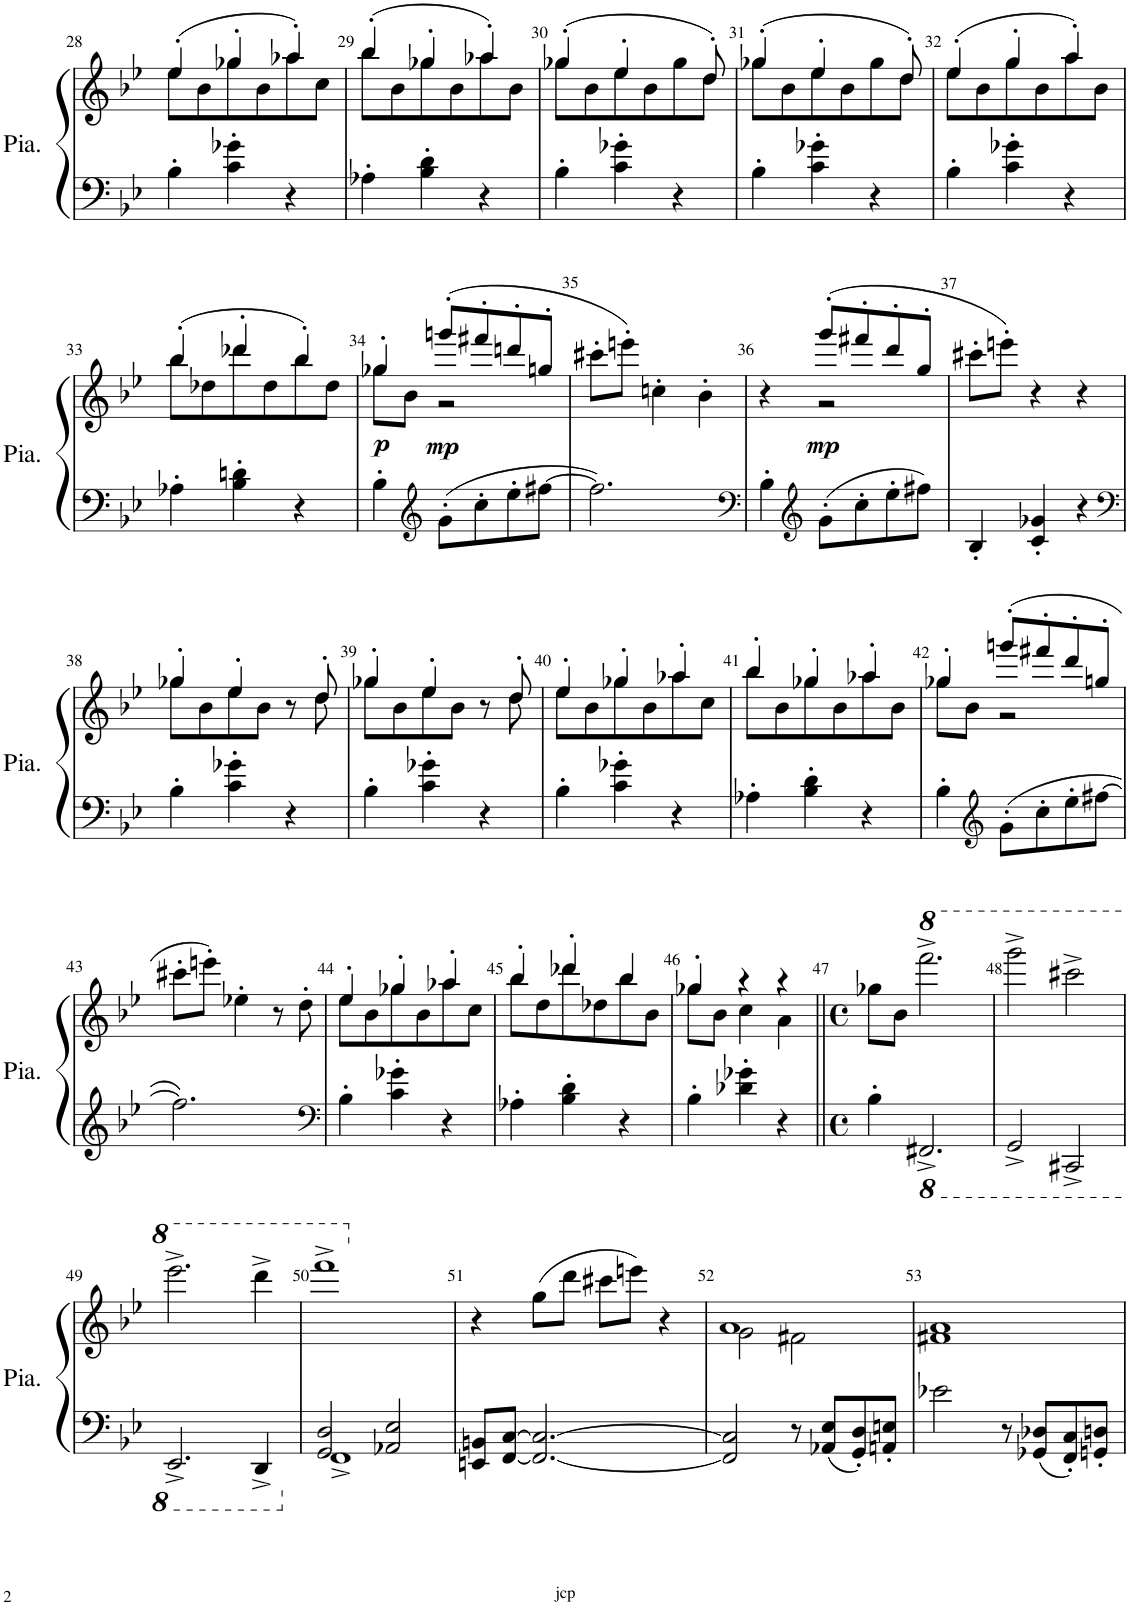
**kern	**kern	**dynam
*part1	*part1	*part1
*staff2	*staff1	*staff1/2
*I"Piano	*	*
*I'Pia.	*	*
!!LO:PB:g=z
*clefF4	*clefG2	*
*k[b-e-]	*k[b-e-]	*
*M3/4	*M3/4	*
=28	=28	=28
*	*^	*
4B-'\	(4ee-'/	8ee-\L	.
.	.	8b-\	.
4c\' 4g-X\'	4gg-X'/	8gg-\	.
.	.	8b-\	.
4r	4aa-X'/)	8aa-\	.
.	.	8cc\J	.
=29	=29	=29	=29
4A-X'\	(4bb-'/	8bb-\L	.
.	.	8b-\	.
4B-\' 4d\'	4gg-X'/	8gg-\	.
.	.	8b-\	.
4r	4aa-X'/)	8aa-\	.
.	.	8b-\J	.
=30	=30	=30	=30
4B-'\	(4gg-X'/	8gg-\L	.
.	.	8b-\	.
4c\' 4g-X\'	4ee-'/	8ee-\	.
.	.	8b-\	.
4r	8ryy	8gg-\	.
.	8dd'/)	8dd\J	.
=31	=31	=31	=31
4B-'\	(4gg-X'/	8gg-\L	.
.	.	8b-\	.
4c\' 4g-X\'	4ee-'/	8ee-\	.
.	.	8b-\	.
4r	8ryy	8gg-\	.
.	8dd'/)	8dd\J	.
=32	=32	=32	=32
4B-'\	(4ee-'/	8ee-\L	.
.	.	8b-\	.
4c\' 4g-X\'	4gg'/	8gg\	.
.	.	8b-\	.
4r	4aa'/)	8aa\	.
.	.	8b-\J	.
!!LO:LB:g=z	!!
=33	=33	=33	=33
4A-X'\	(4bb-'/	8bb-\L	.
.	.	8dd-X\	.
4B-\' 4dn\'	4ddd-X'/	8ddd-\	.
.	.	8dd-\	.
4r	4bb-'/)	8bb-\	.
.	.	8dd-\J	.
=34	=34	=34	=34
!	!	!	!LO:DY:b
4B-'\	4gg-X'/	8gg-\L	p
.	.	8b-\J	.
*clefG2	*	*	*
!	!	!	!LO:DY:b
8g'\L	(8gggn'/L	2r	mp
8cc'\	8fff#X'/	.	.
8ee-'\	8dddn'/	.	.
[8ff#X\J	8ggn'/J	.	.
*	*v	*v	*
=35	=35	=35
2.ff#\]	8ccc#X'\L	.
.	8eeen'\J)	.
.	4ccn'\	.
.	4b-'\	.
=36	=36	=36
*clefF4	*	*
*	*^	*
4B-'\	4r	4ryy	.
*clefG2	*	*	*
!	!	!	!LO:DY:b
8g'\L	(8ggg'/L	2r	mp
8cc'\	8fff#X'/	.	.
8ee-'\	8ddd'/	.	.
8ff#X\J	8gg'/J	.	.
*	*v	*v	*
=37	=37	=37
4B-'/	8ccc#X'\L	.
.	8eeen'\J)	.
4c/' 4g-X/'	4r	.
4r	4r	.
!!LO:LB:g=z
=38	=38	=38
*clefF4	*	*
*	*^	*
4B-'\	4gg-X'/	8gg-\L	.
.	.	8b-\	.
4c\' 4g-X\'	4ee-'/	8ee-\	.
.	.	8b-\J	.
4r	8r	8ryy	.
.	8dd'/	8dd\	.
=39	=39	=39	=39
4B-'\	4gg-X'/	8gg-\L	.
.	.	8b-\	.
4c\' 4g-X\'	4ee-'/	8ee-\	.
.	.	8b-\J	.
4r	8r	8ryy	.
.	8dd'/	8dd\	.
=40	=40	=40	=40
4B-'\	4ee-'/	8ee-\L	.
.	.	8b-\	.
4c\' 4g-X\'	4gg-X'/	8gg-\	.
.	.	8b-\	.
4r	4aa-X'/	8aa-\	.
.	.	8cc\J	.
=41	=41	=41	=41
4A-X'\	4bb-'/	8bb-\L	.
.	.	8b-\	.
4B-\' 4d\'	4gg-X'/	8gg-\	.
.	.	8b-\	.
4r	4aa-X'/	8aa-\	.
.	.	8b-\J	.
=42	=42	=42	=42
4B-'\	4gg-X'/	8gg-\L	.
.	.	8b-\J	.
*clefG2	*	*	*
8g'\L	(8gggn'/L	2r	.
8cc'\	8fff#X'/	.	.
8ee-'\	8ddd'/	.	.
[8ff#X\J	8ggn'/J	.	.
*	*v	*v	*
!!LO:LB:g=z
=43	=43	=43
2.ff#\]	8ccc#X'\L	.
.	8eeen'\J)	.
.	4ee-X'\	.
.	8r	.
.	8dd'\	.
=44	=44	=44
*clefF4	*	*
*	*^	*
4B-'\	4ee-'/	8ee-\L	.
.	.	8b-\	.
4c\' 4g-X\'	4gg-X'/	8gg-\	.
.	.	8b-\	.
4r	4aa-X'/	8aa-\	.
.	.	8cc\J	.
=45	=45	=45	=45
4A-X'\	4bb-'/	8bb-\L	.
.	.	8dd\	.
4B-\' 4d\'	4ddd-X'/	8ddd-\	.
.	.	8dd-X\	.
4r	4bb-/	8bb-\	.
.	.	8b-\J	.
=46	=46	=46	=46
4B-'\	4gg-X'/	8gg-\L	.
.	.	8b-\J	.
4d-X\' 4g-X\'	4r	4cc\	.
4r	4r	4a\	.
*	*v	*v	*
=47||	=47||	=47||
*M4/4	*M4/4	*
*met(c)	*met(c)	*
4B-'\	8gg-X\L	.
.	8b-\J	.
*8ba	*	*
*	*8va	*
2.FFF#X^/	2.ffff^\	.
=48	=48	=48
2GGG^/	2gggg^\	.
2CCC#X^/	2cccc#X^\	.
!!LO:LB:g=z
=49	=49	=49
2.EEE-^/	2.eeee-^\	.
4DDD^/	4dddd^\	.
=50	=50	=50
*X8ba	*	*
*^	*	*
2GG/ 2D/	1FF^	1ffff^	.
2AA-X/ 2E-/	.	.	.
*v	*v	*	*
=51	=51	=51
*	*X8va	*
8EEn/ 8BBn/L	4r	.
[8FF/ [8C/J	.	.
2.FF/_ 2.C/_	(8gg\L	.
.	8ddd\J	.
.	8ccc#X\L	.
.	8eeen\J)	.
.	4r	.
=52	=52	=52
*	*^	*
2FF/] 2C/]	1a	2g\	.
8r	.	2f#X\	.
8AA-X/ 8E-/L	.	.	.
8GG/' 8D/'	.	.	.
8AAn/' 8En/'J	.	.	.
*	*v	*v	*
=53	=53	=53
2e-X\	1f#X 1a	.
8r	.	.
8GG-X/ 8D-X/L	.	.
8FF/' 8C/'	.	.
8GGn/' 8Dn/'J	.	.
=	=	=
*-	*-	*-
